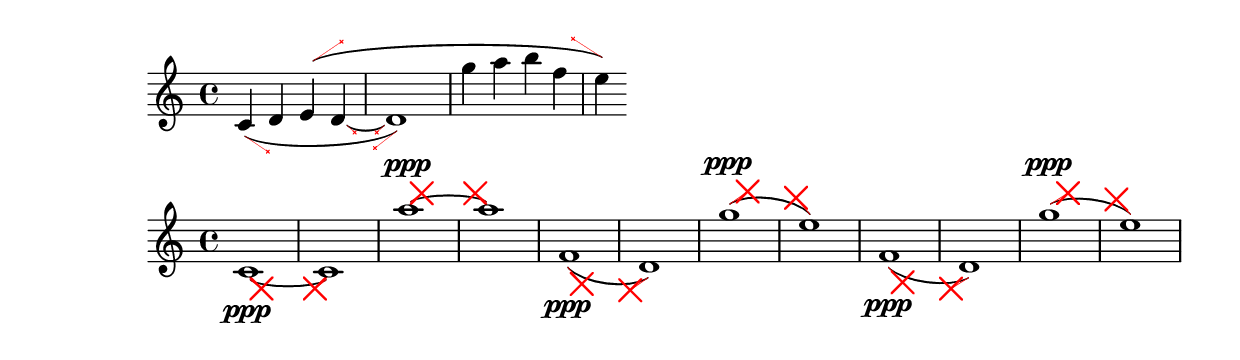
\version "2.16.2"

\header {
  snippet-title = "Displaying control points of slurs and ties"
  snippet-author = "David Nalesnik, Thomas Morley, Urs Liska, Janek Warchoł"
  snippet-description = \markup {
    Slurs, Ties and other similar objects are drawn in LilyPond as
    third-order Bezier curves, which means that their shape is controlled
    by four “control-points” (first and last ones tell where the curve ends
    are placed, and the middle ones affect the curvature).  Changing the
    shape of these objects involves moving these control-points around,
    and it's helpful to see where they actually are.  This snippet defines
    a "\displayControlPoints" function that displays them.  You can use it
    by calling it inside your music expression, or by placing it in
    "\layout" block.  When used inside music expressions, it can be prefixed
    with "\once" in order to display only the control points of the curve that
    starts at this moment.
  }
  % add comma-separated tags to make searching more effective:
  tags = "slur, tie, bezier curve, control point, preview mode"
  % is this snippet ready?  See meta/status-values.md
  status = "buggy" % aiming for status "official"
  %{
    TODO:
    - displaying control-points of ties affects layout! (example at the bottom) FIX!
    - there's an error when trying to use with LaissezVibrerTie - fix!
    - check if this really works with RepeatTies
    - it would be nice to have color controlled by a parameter
    - should we use some global settings for thickness and size?
    the function is called several times for different grobs...
  %}
}

%%%%%%%%%%%%%%%%%%%%%%%%%%
% here goes the snippet: %
%%%%%%%%%%%%%%%%%%%%%%%%%%

#(define (make-cross-stencil coords thickness arm-offset)
   ;; coords are the coordinates of the center of the cross
   (ly:stencil-add
    (make-line-stencil
     thickness
     (- (car coords) arm-offset)
     (- (cdr coords) arm-offset)
     (+ (car coords) arm-offset)
     (+ (cdr coords) arm-offset))
    (make-line-stencil
     thickness
     (- (car coords) arm-offset)
     (+ (cdr coords) arm-offset)
     (+ (car coords) arm-offset)
     (- (cdr coords) arm-offset))))

#(define (display-control-points thickness cross-size)
   ;; both arguments are measured in staff-spaces. Typical values are 0.1 0.5
   (lambda (grob)
     (let* ((grob-name (lambda (x) (assq-ref (ly:grob-property x 'meta) 'name)))
            (name (grob-name grob))
            (stil (cond ((or (eq? name 'Slur)(eq? name 'PhrasingSlur))(ly:slur::print grob))
                    ((eq? name 'Tie)(ly:tie::print grob))))
            (ctrpts (ly:grob-property grob 'control-points)))

       ;; add crosses:
       (ly:stencil-add stil
         (ly:stencil-in-color
          (ly:stencil-add
           ;; to go from desired cross size (length of line)
           ;; to arm-offset, we have to divide by 2*sqrt(2)
           (make-cross-stencil (second ctrpts) thickness (/ cross-size 2.8284))
           (make-cross-stencil (third ctrpts) thickness (/ cross-size 2.8284))
           )
          1 0 0) ;; color is hard-coded here (R G B).

         ;; add lines:
         (ly:stencil-in-color
          (ly:stencil-add
           (make-line-stencil (/ thickness 4)
             (car (first ctrpts)) (cdr (first ctrpts))
             (car (second ctrpts))  (cdr (second ctrpts)))
           (make-line-stencil (/ thickness 4)
             (car (third ctrpts)) (cdr (third ctrpts))
             (car (fourth ctrpts))  (cdr (fourth ctrpts)))
           )
          1 0 0) ;; color is hard-coded here (R G B).
         empty-stencil)
       )
     ))

% turn on displaying control-points:
displayControlPoints = {
  \override Slur #'stencil = #(display-control-points 0.08 0.4)
  \override PhrasingSlur #'stencil = #(display-control-points 0.08 0.4)
  \override Tie #'stencil = #(display-control-points 0.08 0.4)
  %\override LaissezVibrerTie #'stencil = #(display-control-points 0.08 0.4)
  \override RepeatTie #'stencil = #(display-control-points 0.08 0.4)
}

%%%%%%%%%%%%%%%%%%%%%
% USAGE EXAMPLE(S): %
%%%%%%%%%%%%%%%%%%%%%

\layout {
  \displayControlPoints
}

\relative c' {
  c( d e\( d~ d1) g'4 a b f | e\)
}

% this example shows how displayed control-points affect layout, but
% only in case of ties - there are no problems with Slurs and PhrasingSlurs!

\relative c' {
  \override Slur #'stencil = #(display-control-points 0.2 3)
  \override PhrasingSlur #'stencil = #(display-control-points 0.2 3)
  \override Tie #'stencil = #(display-control-points 0.2 3)

  c1~\ppp c a''~^\ppp a
  f,\(\ppp d\) g'\(^\ppp e\)
  f,(\ppp d) g'(^\ppp e)
}
